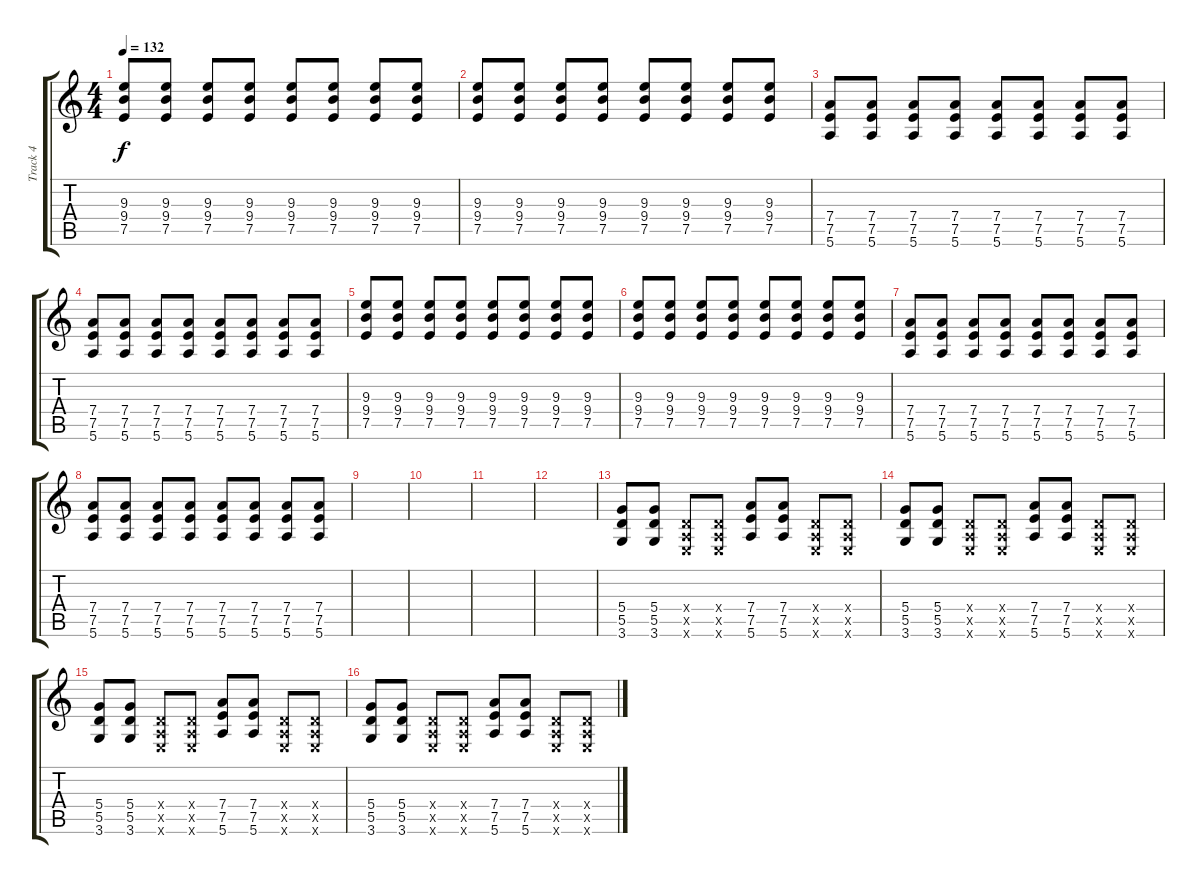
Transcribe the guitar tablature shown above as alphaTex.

\track ("Track 4" "Track 4") {instrument distortionguitar}
\staff {score tabs}
\tuning (E4 B3 G3 D3 A2 E2) {hide}
\ts (4 4)
\tempo 132
\clef g2
\ks c
(9.3 9.4 7.5).8{dy f} (9.3 9.4 7.5).8 (9.3 9.4 7.5).8 (9.3 9.4 7.5).8 (9.3 9.4 7.5).8 (9.3 9.4 7.5).8 (9.3 9.4 7.5).8 (9.3 9.4 7.5).8 |
(9.3 9.4 7.5).8 (9.3 9.4 7.5).8 (9.3 9.4 7.5).8 (9.3 9.4 7.5).8 (9.3 9.4 7.5).8 (9.3 9.4 7.5).8 (9.3 9.4 7.5).8 (9.3 9.4 7.5).8 |
(7.4 7.5 5.6).8 (7.4 7.5 5.6).8 (7.4 7.5 5.6).8 (7.4 7.5 5.6).8 (7.4 7.5 5.6).8 (7.4 7.5 5.6).8 (7.4 7.5 5.6).8 (7.4 7.5 5.6).8 |
(7.4 7.5 5.6).8 (7.4 7.5 5.6).8 (7.4 7.5 5.6).8 (7.4 7.5 5.6).8 (7.4 7.5 5.6).8 (7.4 7.5 5.6).8 (7.4 7.5 5.6).8 (7.4 7.5 5.6).8 |
(9.3 9.4 7.5).8 (9.3 9.4 7.5).8 (9.3 9.4 7.5).8 (9.3 9.4 7.5).8 (9.3 9.4 7.5).8 (9.3 9.4 7.5).8 (9.3 9.4 7.5).8 (9.3 9.4 7.5).8 |
(9.3 9.4 7.5).8 (9.3 9.4 7.5).8 (9.3 9.4 7.5).8 (9.3 9.4 7.5).8 (9.3 9.4 7.5).8 (9.3 9.4 7.5).8 (9.3 9.4 7.5).8 (9.3 9.4 7.5).8 |
(7.4 7.5 5.6).8 (7.4 7.5 5.6).8 (7.4 7.5 5.6).8 (7.4 7.5 5.6).8 (7.4 7.5 5.6).8 (7.4 7.5 5.6).8 (7.4 7.5 5.6).8 (7.4 7.5 5.6).8 |
(7.4 7.5 5.6).8 (7.4 7.5 5.6).8 (7.4 7.5 5.6).8 (7.4 7.5 5.6).8 (7.4 7.5 5.6).8 (7.4 7.5 5.6).8 (7.4 7.5 5.6).8 (7.4 7.5 5.6).8 |
|
|
|
|
(5.4 5.5 3.6).8 (5.4 5.5 3.6).8 (0.4{x} 0.5{x} 0.6{x}).8 (0.4{x} 0.5{x} 0.6{x}).8 (7.4 7.5 5.6).8 (7.4 7.5 5.6).8 (0.4{x} 0.5{x} 0.6{x}).8 (0.4{x} 0.5{x} 0.6{x}).8 |
(5.4 5.5 3.6).8 (5.4 5.5 3.6).8 (0.4{x} 0.5{x} 0.6{x}).8 (0.4{x} 0.5{x} 0.6{x}).8 (7.4 7.5 5.6).8 (7.4 7.5 5.6).8 (0.4{x} 0.5{x} 0.6{x}).8 (0.4{x} 0.5{x} 0.6{x}).8 |
(5.4 5.5 3.6).8 (5.4 5.5 3.6).8 (0.4{x} 0.5{x} 0.6{x}).8 (0.4{x} 0.5{x} 0.6{x}).8 (7.4 7.5 5.6).8 (7.4 7.5 5.6).8 (0.4{x} 0.5{x} 0.6{x}).8 (0.4{x} 0.5{x} 0.6{x}).8 |
(5.4 5.5 3.6).8 (5.4 5.5 3.6).8 (0.4{x} 0.5{x} 0.6{x}).8 (0.4{x} 0.5{x} 0.6{x}).8 (7.4 7.5 5.6).8 (7.4 7.5 5.6).8 (0.4{x} 0.5{x} 0.6{x}).8 (0.4{x} 0.5{x} 0.6{x}).8
